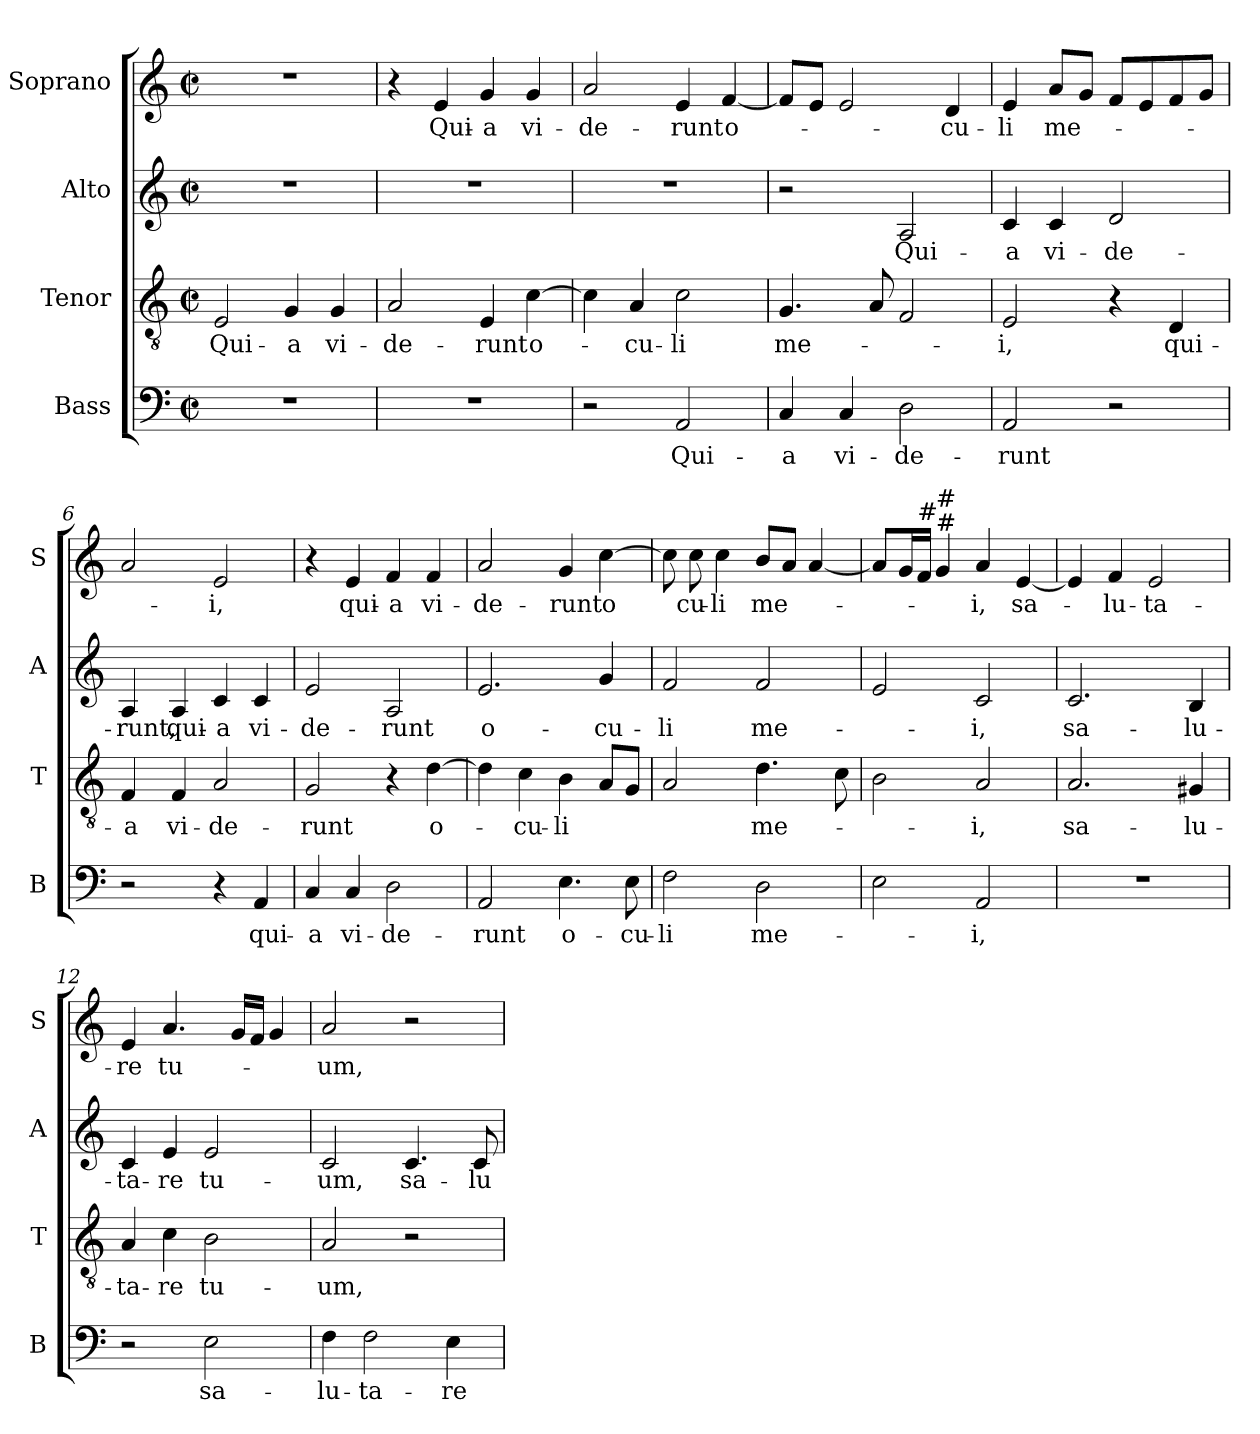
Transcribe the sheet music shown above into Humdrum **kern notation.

**kern	**text	**kern	**text	**kern	**text	**kern	**text
*part4	*part4	*part3	*part3	*part2	*part2	*part1	*part1
*staff4	*staff4	*staff3	*staff3	*staff2	*staff2	*staff1	*staff1
*I"Bass	*	*I"Tenor	*	*I"Alto	*	*I"Soprano	*
*I'B	*	*I'T	*	*I'A	*	*I'S	*
*clefF4	*	*clefGv2	*	*clefG2	*	*clefG2	*
*k[]	*	*k[]	*	*k[]	*	*k[]	*
*C:	*	*C:	*	*C:	*	*C:	*
*M2/2	*	*M2/2	*	*M2/2	*	*M2/2	*
*met(c|)	*	*met(c|)	*	*met(c|)	*	*met(c|)	*
=1	=1	=1	=1	=1	=1	=1	=1
!	!	!	!LO:LY:b	!	!	!	!
1r	.	2E/	Qui-	1r	.	1r	.
!	!	!	!LO:LY:b	!	!	!	!
.	.	4G/	-a	.	.	.	.
!	!	!	!LO:LY:b	!	!	!	!
.	.	4G/	vi-	.	.	.	.
=2	=2	=2	=2	=2	=2	=2	=2
!	!	!	!LO:LY:b	!	!	!	!
1r	.	2A/	-de-	1r	.	4r	.
!	!	!	!	!	!	!	!LO:LY:b
.	.	.	.	.	.	4e/	Qui-
!	!	!	!LO:LY:b	!	!	!	!LO:LY:b
.	.	4E/	-runt	.	.	4g/	-a
!	!	!	!LO:LY:b	!	!	!	!LO:LY:b
.	.	[4c\	o-	.	.	4g/	vi-
=3	=3	=3	=3	=3	=3	=3	=3
!	!	!	!	!	!	!	!LO:LY:b
2r	.	4c\]	.	1r	.	2a/	-de-
!	!	!	!LO:LY:b	!	!	!	!
.	.	4A/	-cu-	.	.	.	.
!	!LO:LY:b	!	!LO:LY:b	!	!	!	!LO:LY:b
2AA/	Qui-	2c\	-li	.	.	4e/	-runt
!	!	!	!	!	!	!	!LO:LY:b
.	.	.	.	.	.	[4f/	o-
=4	=4	=4	=4	=4	=4	=4	=4
!	!LO:LY:b	!	!LO:LY:b	!	!	!	!
4C/	-a	4.G/	me-	2r	.	8f/L]	.
.	.	.	.	.	.	8e/J	.
!	!LO:LY:b	!	!	!	!	!	!
4C/	vi-	.	.	.	.	2e/	.
.	.	8A/	.	.	.	.	.
!	!LO:LY:b	!	!	!	!LO:LY:b	!	!
2D\	-de-	2F/	.	2A/	Qui-	.	.
!	!	!	!	!	!	!	!LO:LY:b
.	.	.	.	.	.	4d/	-cu-
=5	=5	=5	=5	=5	=5	=5	=5
!	!LO:LY:b	!	!LO:LY:b	!	!LO:LY:b	!	!LO:LY:b
2AA/	-runt	2E/	-i,	4c/	-a	4e/	-li
!	!	!	!	!	!LO:LY:b	!	!LO:LY:b
.	.	.	.	4c/	vi-	8a/L	me-
.	.	.	.	.	.	8g/J	.
!	!	!	!	!	!LO:LY:b	!	!
2r	.	4r	.	2d/	-de-	8f/L	.
.	.	.	.	.	.	8e/	.
!	!	!	!LO:LY:b	!	!	!	!
.	.	4D/	qui-	.	.	8f/	.
.	.	.	.	.	.	8g/J	.
!!LO:LB:g=z
=6	=6	=6	=6	=6	=6	=6	=6
!	!	!	!LO:LY:b	!	!LO:LY:b	!	!
2r	.	4F/	-a	4A/	-runt,	2a/	.
!	!	!	!LO:LY:b	!	!LO:LY:b	!	!
.	.	4F/	vi-	4A/	qui-	.	.
!	!	!	!LO:LY:b	!	!LO:LY:b	!	!LO:LY:b
4r	.	2A/	-de-	4c/	-a	2e/	-i,
!	!LO:LY:b	!	!	!	!LO:LY:b	!	!
4AA/	qui-	.	.	4c/	vi-	.	.
=7	=7	=7	=7	=7	=7	=7	=7
!	!LO:LY:b	!	!LO:LY:b	!	!LO:LY:b	!	!
4C/	-a	2G/	-runt	2e/	-de-	4r	.
!	!LO:LY:b	!	!	!	!	!	!LO:LY:b
4C/	vi-	.	.	.	.	4e/	qui-
!	!LO:LY:b	!	!	!	!LO:LY:b	!	!LO:LY:b
2D\	-de-	4r	.	2A/	-runt	4f/	-a
!	!	!	!LO:LY:b	!	!	!	!LO:LY:b
.	.	[4d\	o-	.	.	4f/	vi-
=8	=8	=8	=8	=8	=8	=8	=8
!	!LO:LY:b	!	!	!	!LO:LY:b	!	!LO:LY:b
2AA/	-runt	4d\]	.	2.e/	o-	2a/	-de-
!	!	!	!LO:LY:b	!	!	!	!
.	.	4c\	-cu-	.	.	.	.
!	!LO:LY:b	!	!LO:LY:b	!	!	!	!LO:LY:b
4.E\	o-	4B\	-li	.	.	4g/	-runt
!	!	!	!	!	!LO:LY:b	!	!LO:LY:b
.	.	8A/L	.	4g/	-cu-	[4cc\	o
!	!LO:LY:b	!	!	!	!	!	!
8E\	-cu-	8G/J	.	.	.	.	.
=9	=9	=9	=9	=9	=9	=9	=9
!	!LO:LY:b	!	!	!	!LO:LY:b	!	!
2F\	-li	2A/	.	2f/	-li	8cc\]	.
!	!	!	!	!	!	!	!LO:LY:b
.	.	.	.	.	.	8cc\	cu-
!	!	!	!	!	!	!	!LO:LY:b
.	.	.	.	.	.	4cc\	-li
!	!LO:LY:b	!	!LO:LY:b	!	!LO:LY:b	!	!LO:LY:b
2D\	me-	4.d\	me-	2f/	me-	8b/L	me-
.	.	.	.	.	.	8a/J	.
.	.	.	.	.	.	[4a/	.
.	.	8c\	.	.	.	.	.
=10	=10	=10	=10	=10	=10	=10	=10
2E\	.	2B\	.	2e/	.	8a/L]	.
.	.	.	.	.	.	16g/L	.
!	!	!	!	!	!	!LO:TX:a:t=#	!
.	.	.	.	.	.	16f/JJ	.
!	!	!	!	!	!	!LO:TX:a:t=#	!
!	!	!	!	!	!	!LO:TX:a:t=#	!
.	.	.	.	.	.	4g/	.
!	!LO:LY:b	!	!LO:LY:b	!	!LO:LY:b	!	!LO:LY:b
2AA/	-i,	2A/	-i,	2c/	-i,	4a/	-i,
!	!	!	!	!	!	!	!LO:LY:b
.	.	.	.	.	.	[4e/	sa-
!!LO:LB:g=z
=11	=11	=11	=11	=11	=11	=11	=11
!	!	!	!LO:LY:b	!	!LO:LY:b	!	!
1r	.	2.A/	sa-	2.c/	sa-	4e/]	.
!	!	!	!	!	!	!	!LO:LY:b
.	.	.	.	.	.	4f/	-lu-
!	!	!	!	!	!	!	!LO:LY:b
.	.	.	.	.	.	2e/	-ta-
!	!	!	!LO:LY:b	!	!LO:LY:b	!	!
.	.	4G#X/	-lu-	4B/	-lu-	.	.
=12	=12	=12	=12	=12	=12	=12	=12
!	!	!	!LO:LY:b	!	!LO:LY:b	!	!LO:LY:b
2r	.	4A/	-ta-	4c/	-ta-	4e/	-re
!	!	!	!LO:LY:b	!	!LO:LY:b	!	!LO:LY:b
.	.	4c\	-re	4e/	-re	4.a/	tu-
!	!LO:LY:b	!	!LO:LY:b	!	!LO:LY:b	!	!
2E\	sa-	2B\	tu-	2e/	tu-	.	.
.	.	.	.	.	.	16g/LL	.
.	.	.	.	.	.	16f/JJ	.
.	.	.	.	.	.	4g/	.
=13	=13	=13	=13	=13	=13	=13	=13
!	!LO:LY:b	!	!LO:LY:b	!	!LO:LY:b	!	!LO:LY:b
4F\	-lu-	2A/	-um,	2c/	-um,	2a/	-um,
!	!LO:LY:b	!	!	!	!	!	!
2F\	-ta-	.	.	.	.	.	.
!	!	!	!	!	!LO:LY:b	!	!
.	.	2r	.	4.c/	sa-	2r	.
!	!LO:LY:b	!	!	!	!	!	!
4E\	-re	.	.	.	.	.	.
!	!	!	!	!	!LO:LY:b	!	!
.	.	.	.	8c/	-lu-	.	.
=	=	=	=	=	=	=	=
*-	*-	*-	*-	*-	*-	*-	*-
